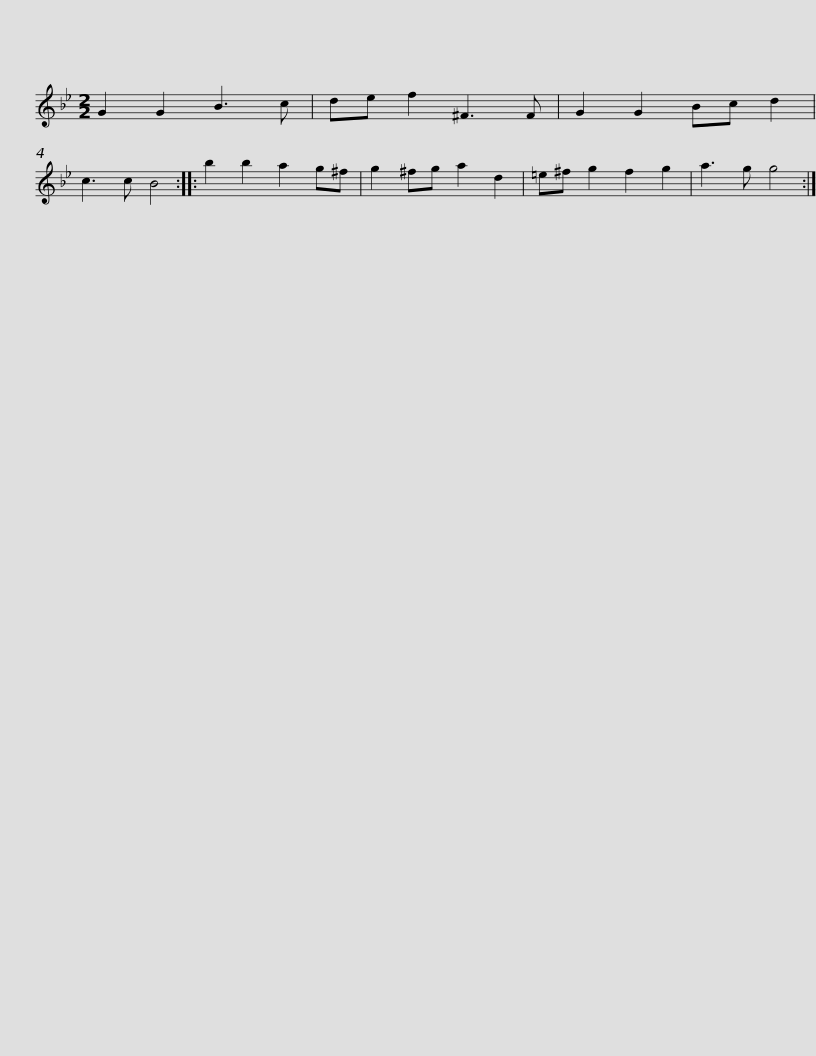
X:1
L:1/8
M:2/2
I:linebreak $
K:Gmin
V:1 treble
V:1
 G2 G2 B3 c | de f2 ^F3 F | G2 G2 Bc d2 | c3 c B4 :: b2 b2 a2 g^f | %5
 g2 ^fg a2 d2 | =e^f g2 f2 g2 |$ a3 g g4 :| %8
